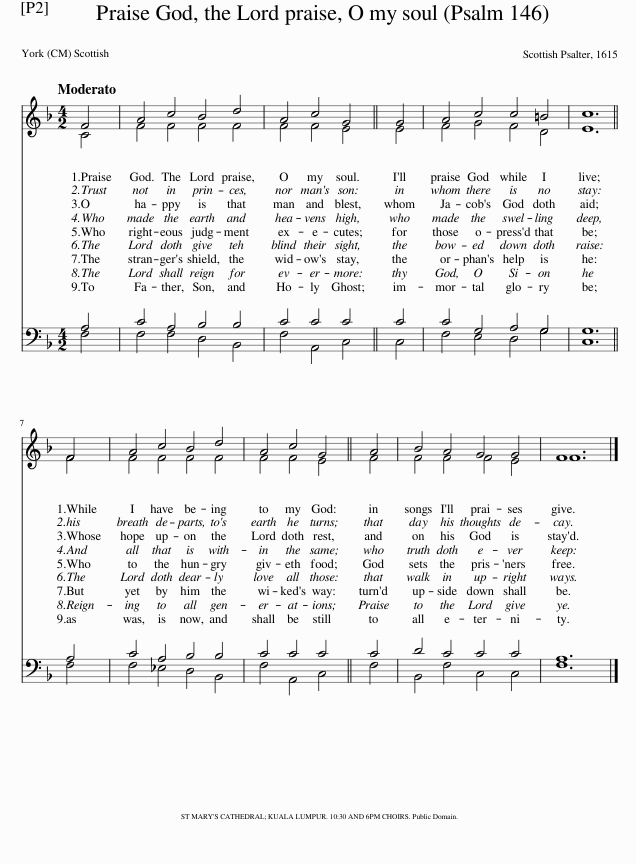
X:1
%%score ( 1 2 ) ( 3 4 )
L:1/8
Q:1/4=152
M:4/2
I:linebreak $
K:F
V:1 treble
V:2 treble
V:3 bass
V:4 bass
V:1
 F4 | A4 c4 B4 d4 | A4 c4 G4 || G4 | A4 c4 c4 =B4 | %5
 c12 ||$ F4 | A4 c4 B4 d4 | A4 c4 G4 || A4 | %10
 B4 A4 G4 G4 | F12 |] %12
V:2
 C4 | F4 F4 F4 F4 | F4 F4 E4 || E4 | F4 G4 F4 D4 | %5
 E12 ||$ F4 | F4 F4 F4 F4 | F4 F4 E4 || F4 | %10
 F4 F4 F4 E4 | F12 |] %12
V:3
 A,4 | C4 A,4 B,4 B,4 | C4 C4 C4 || C4 | C4 G,4 A,4 G,4 | %5
 G,12 ||$ A,4 | C4 A,4 B,4 B,4 | C4 C4 C4 || C4 | %10
 D4 C4 C4 C4 | A,12 |] %12
V:4
 F,4 | F,4 F,4 D,4 B,,4 | F,4 A,,4 C,4 || C,4 | F,4 E,4 D,4 G,4 | %5
 C,12 ||$ F,4 | F,4 _E,4 D,4 B,,4 | F,4 A,,4 C,4 || F,4 | %10
 B,,4 F,4 C,4 C,4 | F,12 |] %12
